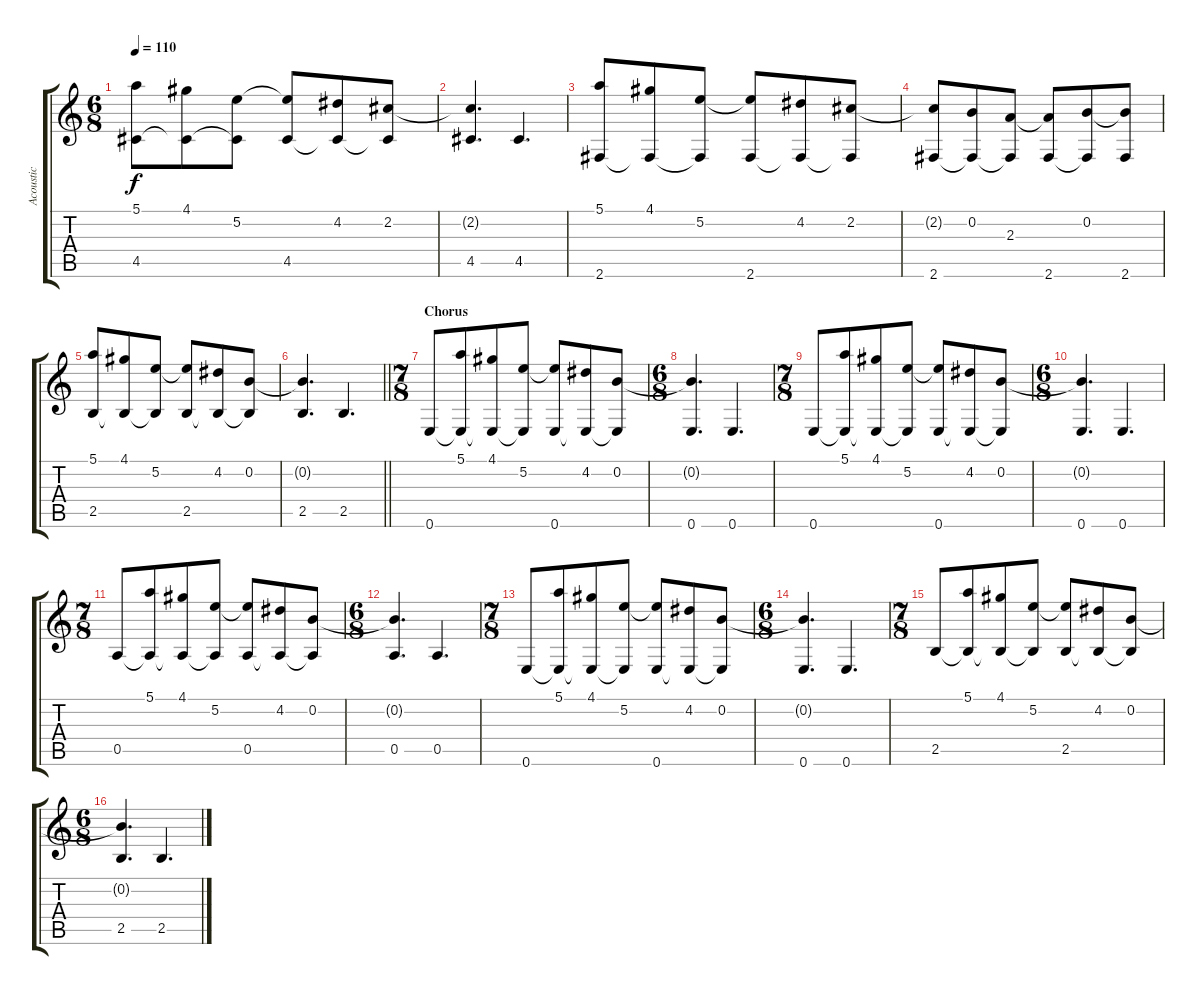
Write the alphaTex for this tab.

\track ("Acoustic" "Acoustic") {instrument acousticguitarsteel}
\staff {score tabs}
\tuning (E4 B3 G3 D3 A2 E2) {hide}
\ts (6 8)
\tempo 110
\clef g2
\ks c
(5.1 4.5).8{dy f} (4.1 4.5{t}).8 (5.2 4.5{t}).8 (5.2{t} 4.5).8 (4.2 4.5{t}).8 (2.2 4.5{t}).8 |
(2.2{t} 4.5).4{d} 4.5.4{d} |
(5.1 2.6).8 (4.1 2.6{t}).8 (5.2 2.6{t}).8 (5.2{t} 2.6).8 (4.2 2.6{t}).8 (2.2 2.6{t}).8 |
(2.2{t} 2.6).8 (0.2 2.6{t}).8 (2.3 2.6{t}).8 (2.3{t} 2.6).8 (0.2 2.6{t}).8 (0.2{t} 2.6).8 |
(5.1 2.5).8 (4.1 2.5{t}).8 (5.2 2.5{t}).8 (5.2{t} 2.5).8 (4.2 2.5{t}).8 (0.2 2.5{t}).8 |
\barLineRight lightlight
(0.2{t} 2.5).4{d} 2.5.4{d} |
\ts (7 8)
\section ("" "Chorus")
0.6.8 (5.1 0.6{t}).8 (4.1 0.6{t}).8 (5.2 0.6{t}).8 (5.2{t} 0.6).8 (4.2 0.6{t}).8 (0.2 0.6{t}).8 |
\ts (6 8)
(0.2{t} 0.6).4{d} 0.6.4{d} |
\ts (7 8)
0.6.8 (5.1 0.6{t}).8 (4.1 0.6{t}).8 (5.2 0.6{t}).8 (5.2{t} 0.6).8 (4.2 0.6{t}).8 (0.2 0.6{t}).8 |
\ts (6 8)
(0.2{t} 0.6).4{d} 0.6.4{d} |
\ts (7 8)
0.5.8 (5.1 0.5{t}).8 (4.1 0.5{t}).8 (5.2 0.5{t}).8 (5.2{t} 0.5).8 (4.2 0.5{t}).8 (0.2 0.5{t}).8 |
\ts (6 8)
(0.2{t} 0.5).4{d} 0.5.4{d} |
\ts (7 8)
0.6.8 (5.1 0.6{t}).8 (4.1 0.6{t}).8 (5.2 0.6{t}).8 (5.2{t} 0.6).8 (4.2 0.6{t}).8 (0.2 0.6{t}).8 |
\ts (6 8)
(0.2{t} 0.6).4{d} 0.6.4{d} |
\ts (7 8)
2.5.8 (5.1 2.5{t}).8 (4.1 2.5{t}).8 (5.2 2.5{t}).8 (5.2{t} 2.5).8 (4.2 2.5{t}).8 (0.2 2.5{t}).8 |
\ts (6 8)
(0.2{t} 2.5).4{d} 2.5.4{d}
